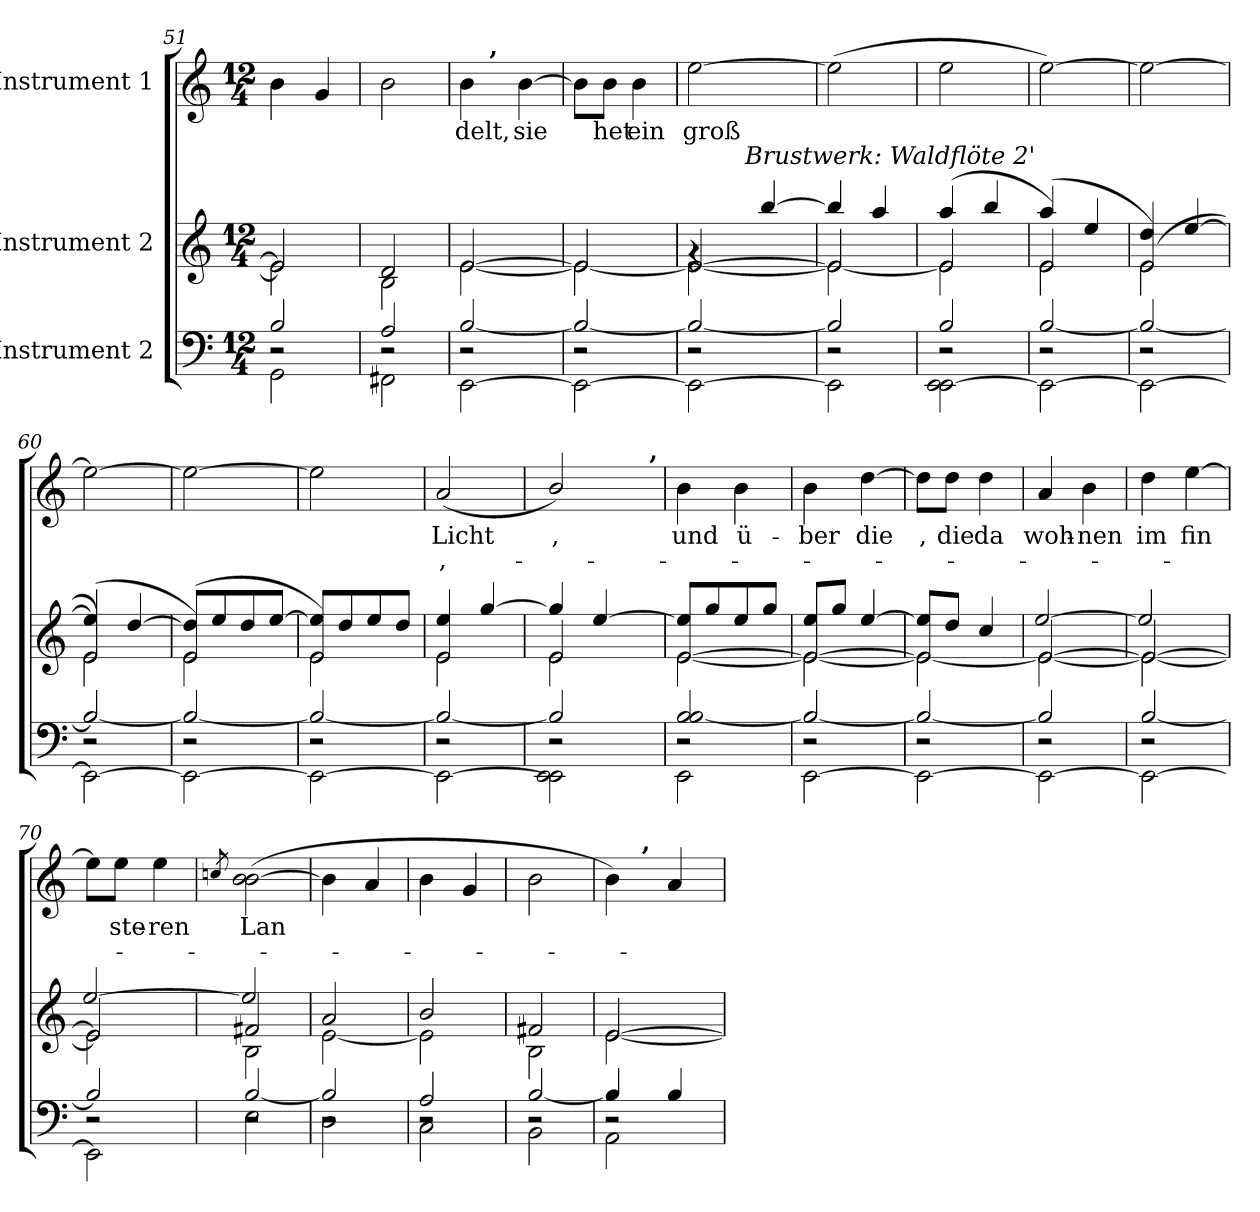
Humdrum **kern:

**kern	**kern	**kern	**text	**text
*part3	*part2	*part1	*part1	*part1
*staff3	*staff2	*staff1	*staff1	*staff1
*I"Instrument 2	*I"Instrument 2	*I"Instrument 1	*	*
*clefF4	*clefG2	*clefG2	*	*
*k[]	*k[]	*k[]	*	*
*C:	*C:	*C:	*	*
*M12/4	*M12/4	*M12/4	*	*
=51	=51	=51	=51	=51
*^	*^	*	*	*
*	*^	*	*	*	*	*
!	!	!	!	!	!	!LO:LY:b:rj	!
2r	2B/	2GG\	2e/]	2e\]	4b\	.	.
!	!	!	!	!	!	!LO:LY:b:rj	!
.	.	.	.	.	4g/	.	.
=52	=52	=52	=52	=52	=52	=52	=52
!	!	!	!	!	!	!LO:LY:b:rj	!
2r	2A/	2FF#X\	2d/	2B\	2b\	.	.
=53	=53	=53	=53	=53	=53	=53	=53
!	!	!	!	!	!	!LO:LY:b:rj	!
*	*	*	*	*	*^	*	*
2r	[>2B/	[<2EE\	[>2e/	[<2e\	4b\	8ryy	delt,	.
!	!	!	!	!	!	!LO:TX:a:B:t=,	!	!
.	.	.	.	.	.	4.ryy	.	.
!	!	!	!	!	!	!	!LO:LY:b:rj	!
.	.	.	.	.	[>4b\	.	sie-	.
=54	=54	=54	=54	=54	=54	=54	=54	=54
!	!	!	!	!	!	!	!LO:LY:b:rj	!
*	*	*	*	*	*v	*v	*	*
2r	2B/_>	2EE\_<	2e/]	2e\_<	8b\L]	--	.
!	!	!	!	!	!	!LO:LY:b:rj	!
.	.	.	.	.	8b\J	-het	.
!	!	!	!	!	!	!LO:LY:b:rj	!
.	.	.	.	.	4b\	ein	.
=55	=55	=55	=55	=55	=55	=55	=55
*	*	*	*	*^	*	*	*
!	!	!	!	!	!	!	!LO:LY:b:rj	!
*	*	*	*	*	*^	*	*	*
2r	2B/_>	2EE\_<	4rf	2e\_<	[>2e/	8ryy	[>2ee\	groß	.
.	.	.	.	.	.	16ryy	.	.	.
.	.	.	.	.	.	64ryy	.	.	.
!	!	!	!	!	!	!LO:TX:a:i:t=Brustwerk&colon; Waldflöte 2'	!	!	!
.	.	.	.	.	.	4ryy	.	.	.
.	.	.	[>4bb/	.	.	.	.	.	.
.	.	.	.	.	.	32.ryy	.	.	.
=56	=56	=56	=56	=56	=56	=56	=56	=56	=56
!	!	!	!	!	!	!	!	!LO:LY:b:rj	!
*	*	*	*	*	*v	*v	*	*	*
2r	2B/]	2EE\]	4bb/]	2e\_<	2e/]	(>2ee\]	.	.
.	.	.	4aa/	.	.	.	.	.
!!LO:LB:g=z
=57	=57	=57	=57	=57	=57	=57	=57	=57
!	!	!	!	!	!	!	!LO:LY:b:rj	!
2r	2B/	2EE\ [<2EE\	4aa/	2e\]	(<2e/	2ee\	.	.
.	.	.	4bb/	.	.	.	.	.
=58	=58	=58	=58	=58	=58	=58	=58	=58
!	!	!	!	!	!	!	!LO:LY:b:rj	!
2r	[>2B/	2EE\_<	4aa/	2e\	(<2e/)	[>2ee\)	.	.
.	.	.	4ee/	.	.	.	.	.
=59	=59	=59	=59	=59	=59	=59	=59	=59
!	!	!	!	!	!	!	!LO:LY:b:rj	!
2r	2B/_>	2EE\_<	4dd/	2e\	(<2e/)	2ee\_>	.	.
.	.	.	[>4ee/	.	.	.	.	.
=60	=60	=60	=60	=60	=60	=60	=60	=60
!	!	!	!	!	!	!	!LO:LY:b:rj	!
2r	2B/_>	2EE\_<	4ee/]	2e\	(<2e/)	2ee\_>	.	.
.	.	.	[>4dd/	.	.	.	.	.
=61	=61	=61	=61	=61	=61	=61	=61	=61
!	!	!	!	!	!	!	!LO:LY:b:rj	!
2r	2B/_>	2EE\_<	8dd/L]	2e\	(<2e/)	2ee\_>	.	.
.	.	.	8ee/	.	.	.	.	.
.	.	.	8dd/	.	.	.	.	.
.	.	.	[>8ee/J	.	.	.	.	.
=62	=62	=62	=62	=62	=62	=62	=62	=62
!	!	!	!	!	!	!	!LO:LY:b:rj	!
2r	2B/_>	2EE\_<	8ee/L]	2e\	2e/)	2ee\]	.	.
.	.	.	8dd/	.	.	.	.	.
.	.	.	8ee/	.	.	.	.	.
.	.	.	8dd/J	.	.	.	.	.
=63	=63	=63	=63	=63	=63	=63	=63	=63
!	!	!	!	!	!	!	!LO:LY:b:rj	!LO:LY:b:rj
2r	2B/_>	2EE\_<	4ee/	2e\	2e/	(<2a/	Licht	,-
.	.	.	[>4gg/	.	.	.	.	.
=64	=64	=64	=64	=64	=64	=64	=64	=64
!	!	!	!	!	!	!	!LO:LY:b:rj	!
*	*	*	*	*	*	*^	*	*
2r	2B/]	2EE\ 2EE\]	4gg/]	2e\	2e/	2b/)	4ryy	-,	.
.	.	.	[<4ee/	.	.	.	8ryy	.	.
.	.	.	.	.	.	.	16ryy	.	.
.	.	.	.	.	.	.	64ryy	.	.
!	!	!	!	!	!	!	!LO:TX:a:B:t=,	!	!
.	.	.	.	.	.	.	32.ryy	.	.
!!LO:LB:g=z
=65	=65	=65	=65	=65	=65	=65	=65	=65	=65
!	!	!	!	!	!	!	!	!LO:LY:b:rj	!
*	*	*	*	*	*	*v	*v	*	*
2r	2B/ [>2B/	2EE\	8ee/L]	[<2e\	[>2e/	4b\	und	.
.	.	.	8gg/	.	.	.	.	.
!	!	!	!	!	!	!	!LO:LY:b:rj	!
.	.	.	8ee/	.	.	4b\	ü-	.
.	.	.	8gg/J	.	.	.	.	.
=66	=66	=66	=66	=66	=66	=66	=66	=66
!	!	!	!	!	!	!	!LO:LY:b:rj	!
2r	2B/_>	[<2EE\	8ee/L	2e\_<	2e/_>	4b\	-ber	.
.	.	.	8gg/J	.	.	.	.	.
!	!	!	!	!	!	!	!LO:LY:b:rj	!
.	.	.	[>4ee/	.	.	[>4dd\	die	.
=67	=67	=67	=67	=67	=67	=67	=67	=67
!	!	!	!	!	!	!	!LO:LY:b:rj	!
2r	2B/_>	2EE\_<	8ee/L]	2e\_<	2e/]	8dd\L]	,	.
!	!	!	!	!	!	!	!LO:LY:b:rj	!
.	.	.	8dd/J	.	.	8dd\J	die	.
!	!	!	!	!	!	!	!LO:LY:b:rj	!
.	.	.	4cc/	.	.	4dd\	da	.
=68	=68	=68	=68	=68	=68	=68	=68	=68
!	!	!	!	!	!	!	!LO:LY:b:rj	!
2r	2B/]	2EE\_<	[>2e/	2e\_<	[>2ee/	4a/	woh-	.
!	!	!	!	!	!	!	!LO:LY:b:rj	!
.	.	.	.	.	.	4b\	-nen	.
=69	=69	=69	=69	=69	=69	=69	=69	=69
!	!	!	!	!	!	!	!LO:LY:b:rj	!
2r	[>2B/	2EE\_<	2e/_>	2e\_<	2ee/]	4dd\	im	.
!	!	!	!	!	!	!	!LO:LY:b:rj	!
.	.	.	.	.	.	[>4ee\	fin-	.
=70	=70	=70	=70	=70	=70	=70	=70	=70
!	!	!	!	!	!	!	!LO:LY:b:rj	!
2r	2B/]	2EE\]	2e/]	2e\]	[>2ee/	8ee\L]	--	.
!	!	!	!	!	!	!	!LO:LY:b:rj	!
.	.	.	.	.	.	8ee\J	-ste-	.
!	!	!	!	!	!	!	!LO:LY:b:rj	!
.	.	.	.	.	.	4ee\	-ren	.
=71	=71	=71	=71	=71	=71	=71	=71	=71
.	.	.	.	.	.	8qccn/	.	.
!	!	!	!	!	!	!	!LO:LY:b:rj	!
2r	[>2B/	2E\	2f#X/	2B\	2ee/]	(>2b\ [>2b\	Lan-	.
=72	=72	=72	=72	=72	=72	=72	=72	=72
!	!	!	!	!	!	!	!LO:LY:b:rj	!
*	*	*	*	*v	*v	*	*	*
2r	2B/]	2D\	2a/	[<2e\	4b\]	--	.
!	!	!	!	!	!	!LO:LY:b:rj	!
.	.	.	.	.	4a/	--	.
=73	=73	=73	=73	=73	=73	=73	=73
!	!	!	!	!	!	!LO:LY:b:rj	!
2r	2A/	2C\	2b/	2e\]	4b\	--	.
!	!	!	!	!	!	!LO:LY:b:rj	!
.	.	.	.	.	4g/	--	.
!!LO:LB:g=z
=74	=74	=74	=74	=74	=74	=74	=74
!	!	!	!	!	!	!LO:LY:b:rj	!
2r	[>2B/	2BB\	2f#X/	2B\	2b\	--	.
=75	=75	=75	=75	=75	=75	=75	=75
!	!	!	!	!	!	!LO:LY:b:rj	!
*	*	*	*	*	*^	*	*
2r	4B/]	2AA\	[>2e/	[<2e\	4b\)	8ryy	--	.
.	.	.	.	.	.	64ryy	.	.
!	!	!	!	!	!	!LO:TX:a:B:t=,	!	!
.	.	.	.	.	.	4ryy	.	.
!	!	!	!	!	!	!	!LO:LY:b:rj	!
.	4B/	.	.	.	4a/	.	--	.
.	.	.	.	.	.	16..ryy	.	.
*v	*v	*v	*	*	*v	*v	*	*
*	*v	*v	*	*	*
=	=	=	=	=
*-	*-	*-	*-	*-
